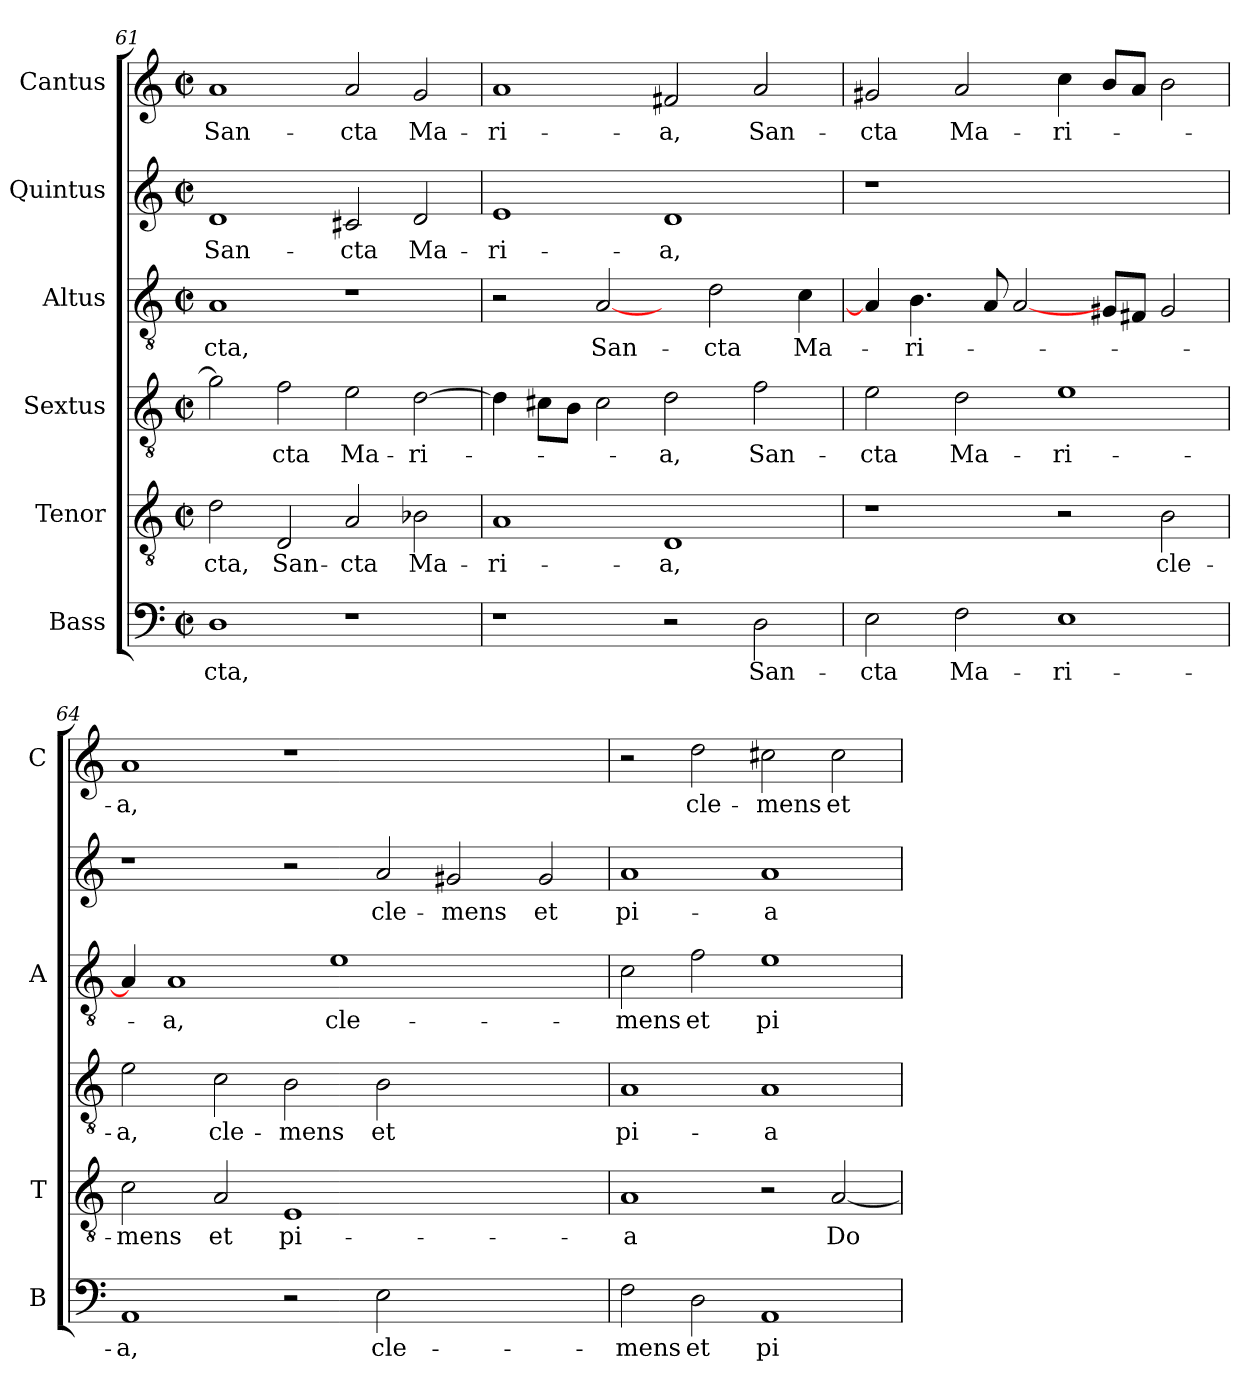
**kern	**text	**kern	**text	**kern	**text	**kern	**text	**kern	**text	**kern	**text
*part6	*part6	*part5	*part5	*part4	*part4	*part3	*part3	*part2	*part2	*part1	*part1
*staff6	*staff6	*staff5	*staff5	*staff4	*staff4	*staff3	*staff3	*staff2	*staff2	*staff1	*staff1
*I"Bass	*	*I"Tenor	*	*I"Sextus	*	*I"Altus	*	*I"Quintus	*	*I"Cantus	*
*I'B	*	*I'T	*	*	*	*I'A	*	*	*	*I'C	*
!!LO:LB:g=z
*clefF4	*	*clefGv2	*	*clefGv2	*	*clefGv2	*	*clefG2	*	*clefG2	*
*k[]	*	*k[]	*	*k[]	*	*k[]	*	*k[]	*	*k[]	*
*C:	*	*C:	*	*C:	*	*C:	*	*C:	*	*C:	*
*M2/2	*	*M2/2	*	*M2/2	*	*M2/2	*	*M2/2	*	*M2/2	*
*met(c|)	*	*met(c|)	*	*met(c|)	*	*met(c|)	*	*met(c|)	*	*met(c|)	*
=61	=61	=61	=61	=61	=61	=61	=61	=61	=61	=61	=61
1D	-cta,	2d\	-cta,	2g\]	.	1A	-cta,	1d	San-	1a	San-
.	.	2D/	San-	2f\	-cta	.	.	.	.	.	.
1r	.	2A/	-cta	2e\	Ma-	1r	.	2c#X/	-cta	2a/	-cta
.	.	2B-X\	Ma-	[2d\	-ri-	.	.	2d/	Ma-	2g/	Ma-
=62	=62	=62	=62	=62	=62	=62	=62	=62	=62	=62	=62
1r	.	1A	-ri-	4d\]	.	2r	.	1e	-ri-	1a	-ri-
.	.	.	.	8c#X\L	.	.	.	.	.	.	.
.	.	.	.	8B\J	.	.	.	.	.	.	.
.	.	.	.	2c#\	.	[2A/	San-	.	.	.	.
2r	.	1D	-a,	2d\	-a,	4ryy	.	1d	-a,	2f#X/	-a,
.	.	.	.	.	.	2d\	-cta	.	.	.	.
2D\	San-	.	.	2f\	San-	.	.	.	.	2a/	San-
.	.	.	.	.	.	4c\	Ma-	.	.	.	.
=63	=63	=63	=63	=63	=63	=63	=63	=63	=63	=63	=63
2E\	-cta	1r	.	2e\	-cta	4A/]	.	1r	.	2g#X/	-cta
.	.	.	.	.	.	4.B\	-ri-	.	.	.	.
2F\	Ma-	.	.	2d\	Ma-	.	.	.	.	2a/	Ma-
.	.	.	.	.	.	8A/	.	.	.	.	.
.	.	.	.	.	.	[2A/	.	.	.	.	.
1E	-ri-	2r	.	1e	-ri-	.	.	1ryy	.	4cc\	-ri-
.	.	.	.	.	.	8G#X/L	.	.	.	8b/L	.
.	.	.	.	.	.	8F#X/J	.	.	.	8a/J	.
.	.	2B\	cle-	.	.	2G#/	.	.	.	2b\	.
!!LO:PB:g=z
=64	=64	=64	=64	=64	=64	=64	=64	=64	=64	=64	=64
1AA	-a,	2c\	-mens	2e\	-a,	4A/]	.	1r	.	1a	-a,
.	.	.	.	.	.	1A	-a,	.	.	.	.
.	.	2A/	et	2c\	cle-	.	.	.	.	.	.
2r	.	1E	pi-	2B\	-mens	.	.	2r	.	1r	.
.	.	.	.	.	.	1e	cle-	.	.	.	.
2E\	cle-	.	.	2B\	et	.	.	2a/	cle-	.	.
1ryy	.	1ryy	.	1ryy	.	.	.	2g#X/	-mens	1ryy	.
.	.	.	.	.	.	2.ryy	.	.	.	.	.
.	.	.	.	.	.	.	.	2g#/	et	.	.
=65	=65	=65	=65	=65	=65	=65	=65	=65	=65	=65	=65
2F\	-mens	1A	-a	1A	pi-	2c\	-mens	1a	pi-	2r	.
2D\	et	.	.	.	.	2f\	et	.	.	2dd\	cle-
1AA	pi-	2r	.	1A	-a	1e	pi-	1a	-a	2cc#X\	-mens
.	.	[2A/	Do-	.	.	.	.	.	.	2cc#\	et
=	=	=	=	=	=	=	=	=	=	=	=
*-	*-	*-	*-	*-	*-	*-	*-	*-	*-	*-	*-
